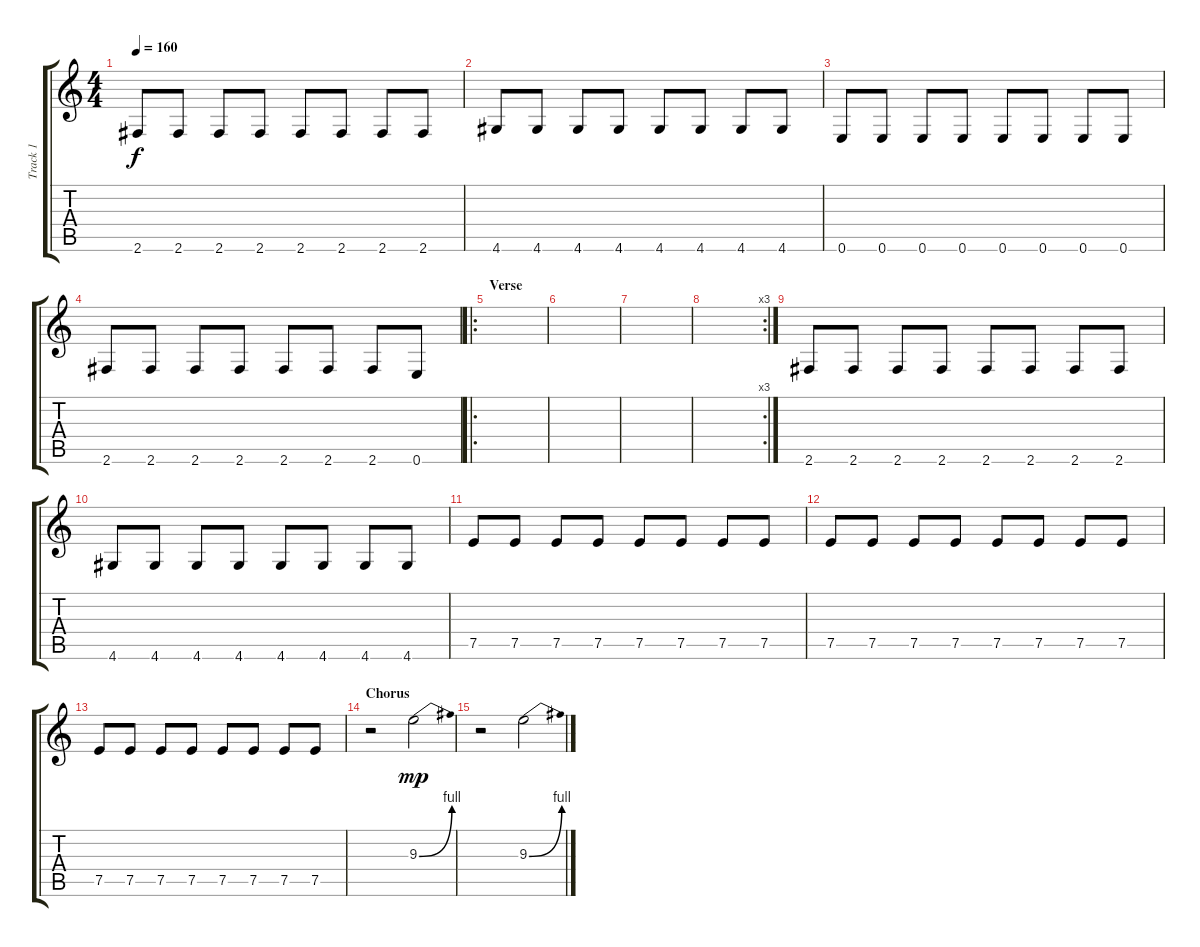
\track ("Track 1" "Track 1") {instrument overdrivenguitar}
\staff {score tabs}
\tuning (E4 B3 G3 D3 A2 E2) {hide}
\ts (4 4)
\tempo 160
\clef g2
\ks c
2.6.8{dy f} 2.6.8 2.6.8 2.6.8 2.6.8 2.6.8 2.6.8 2.6.8 |
4.6.8 4.6.8 4.6.8 4.6.8 4.6.8 4.6.8 4.6.8 4.6.8 |
0.6.8 0.6.8 0.6.8 0.6.8 0.6.8 0.6.8 0.6.8 0.6.8 |
2.6.8 2.6.8 2.6.8 2.6.8 2.6.8 2.6.8 2.6.8 0.6.8 |
\ro
\section ("" "Verse")
|
|
|
\rc 3
|
2.6.8 2.6.8 2.6.8 2.6.8 2.6.8 2.6.8 2.6.8 2.6.8 |
4.6.8 4.6.8 4.6.8 4.6.8 4.6.8 4.6.8 4.6.8 4.6.8 |
7.5.8 7.5.8 7.5.8 7.5.8 7.5.8 7.5.8 7.5.8 7.5.8 |
7.5.8 7.5.8 7.5.8 7.5.8 7.5.8 7.5.8 7.5.8 7.5.8 |
7.5.8 7.5.8 7.5.8 7.5.8 7.5.8 7.5.8 7.5.8 7.5.8 |
\section ("" "Chorus")
r.2 9.3{be (bend 0 0 60 4)}.2{dy mp} |
r.2 9.3{be (bend 0 0 60 4)}.2
